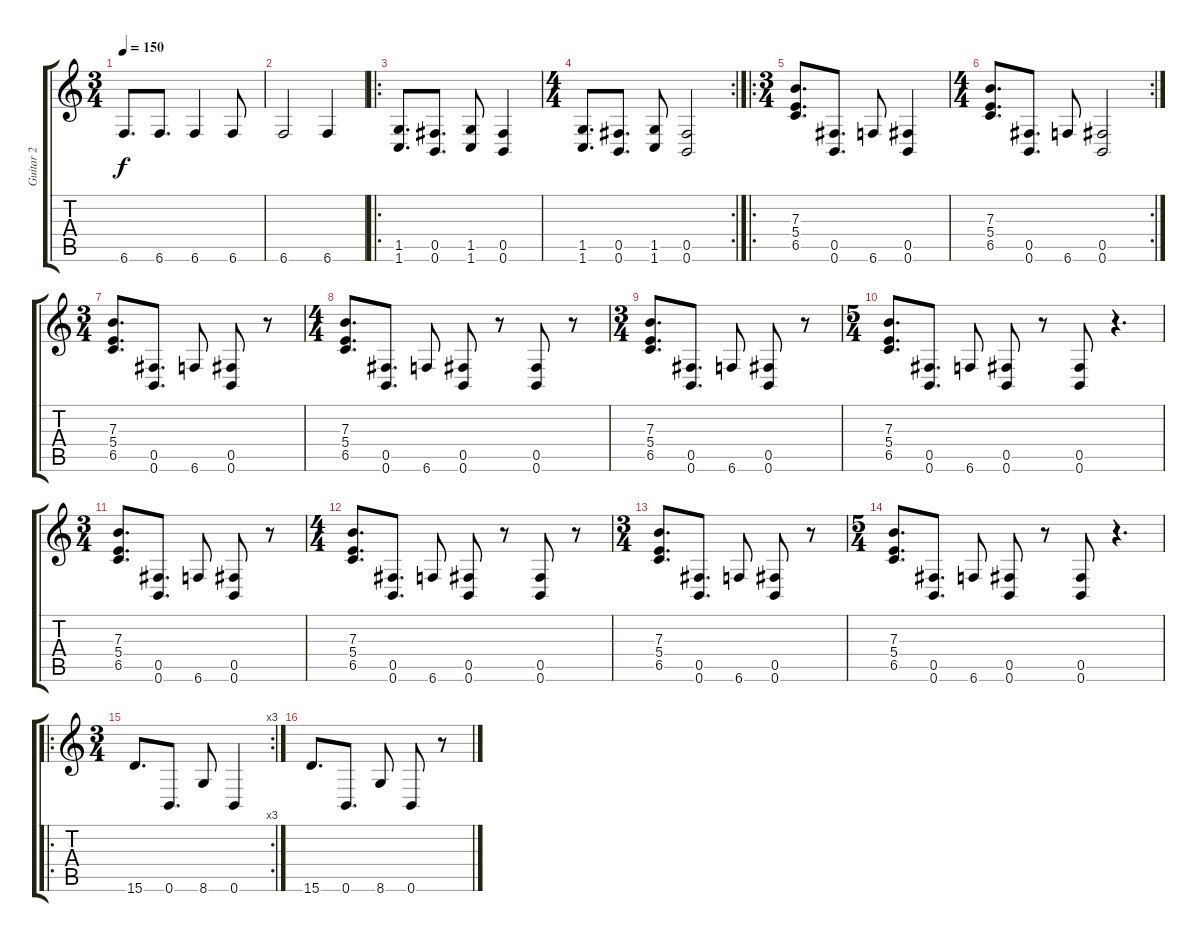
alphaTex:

\track ("Guitar 2" "Guitar 2") {instrument distortionguitar}
\staff {score tabs}
\tuning (Db4 Ab3 E3 B2 Gb2 B1) {hide}
\ts (3 4)
\tempo 150
\clef g2
\ks c
6.6.8{d dy f} 6.6.8{d} 6.6.4 6.6.8 |
6.6.2 6.6.4 |
\ro
(1.5 1.6).8{d} (0.5 0.6).8{d} (1.5 1.6).8 (0.5 0.6).4 |
\rc 2
\ts (4 4)
(1.5 1.6).8{d} (0.5 0.6).8{d} (1.5 1.6).8 (0.5 0.6).2 |
\ro
\ts (3 4)
(7.3 5.4 6.5).8{d} (0.5 0.6).8{d} 6.6.8 (0.5 0.6).4 |
\rc 2
\ts (4 4)
(7.3 5.4 6.5).8{d} (0.5 0.6).8{d} 6.6.8 (0.5 0.6).2 |
\ts (3 4)
(7.3 5.4 6.5).8{d} (0.5 0.6).8{d} 6.6.8 (0.5 0.6).8 r.8 |
\ts (4 4)
(7.3 5.4 6.5).8{d} (0.5 0.6).8{d} 6.6.8 (0.5 0.6).8 r.8 (0.5 0.6).8 r.8 |
\ts (3 4)
(7.3 5.4 6.5).8{d} (0.5 0.6).8{d} 6.6.8 (0.5 0.6).8 r.8 |
\ts (5 4)
(7.3 5.4 6.5).8{d} (0.5 0.6).8{d} 6.6.8 (0.5 0.6).8 r.8 (0.5 0.6).8 r.4{d} |
\ts (3 4)
(7.3 5.4 6.5).8{d} (0.5 0.6).8{d} 6.6.8 (0.5 0.6).8 r.8 |
\ts (4 4)
(7.3 5.4 6.5).8{d} (0.5 0.6).8{d} 6.6.8 (0.5 0.6).8 r.8 (0.5 0.6).8 r.8 |
\ts (3 4)
(7.3 5.4 6.5).8{d} (0.5 0.6).8{d} 6.6.8 (0.5 0.6).8 r.8 |
\ts (5 4)
(7.3 5.4 6.5).8{d} (0.5 0.6).8{d} 6.6.8 (0.5 0.6).8 r.8 (0.5 0.6).8 r.4{d} |
\ro
\rc 3
\ts (3 4)
15.6.8{d} 0.6.8{d} 8.6.8 0.6.4 |
15.6.8{d} 0.6.8{d} 8.6.8 0.6.8 r.8
